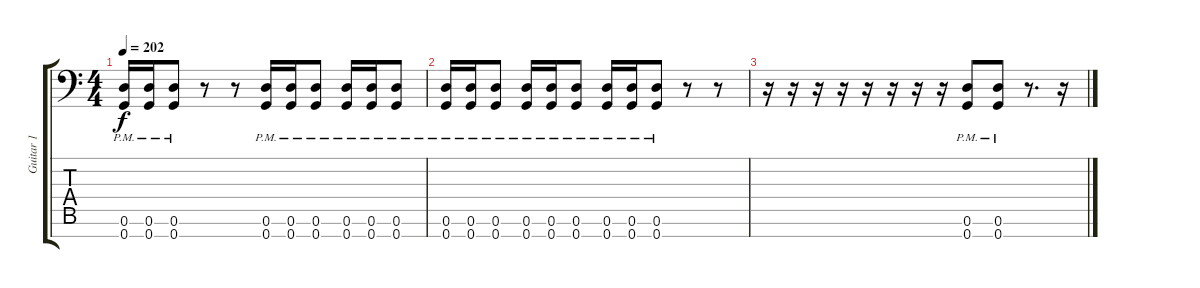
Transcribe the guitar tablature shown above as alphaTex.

\track ("Guitar 1" "Guitar 1") {instrument distortionguitar}
\staff {score tabs}
\tuning (D4 A3 F3 C3 G2 D2 G1) {hide}
\ts (4 4)
\tempo 202
\clef f4
\ks c
(0.6{pm} 0.7{pm}).16{dy f} (0.6{pm} 0.7{pm}).16 (0.6{pm} 0.7{pm}).8 r.8 r.8 (0.6{pm} 0.7{pm}).16 (0.6{pm} 0.7{pm}).16 (0.6{pm} 0.7{pm}).8 (0.6{pm} 0.7{pm}).16 (0.6{pm} 0.7{pm}).16 (0.6{pm} 0.7{pm}).8 |
(0.6{pm} 0.7{pm}).16 (0.6{pm} 0.7{pm}).16 (0.6{pm} 0.7{pm}).8 (0.6{pm} 0.7{pm}).16 (0.6{pm} 0.7{pm}).16 (0.6{pm} 0.7{pm}).8 (0.6{pm} 0.7{pm}).16 (0.6{pm} 0.7{pm}).16 (0.6{pm} 0.7{pm}).8 r.8 r.8 |
r.16 r.16 r.16 r.16 r.16 r.16 r.16 r.16 (0.6{pm} 0.7{pm}).8 (0.6{pm} 0.7{pm}).8 r.8{d} r.16
